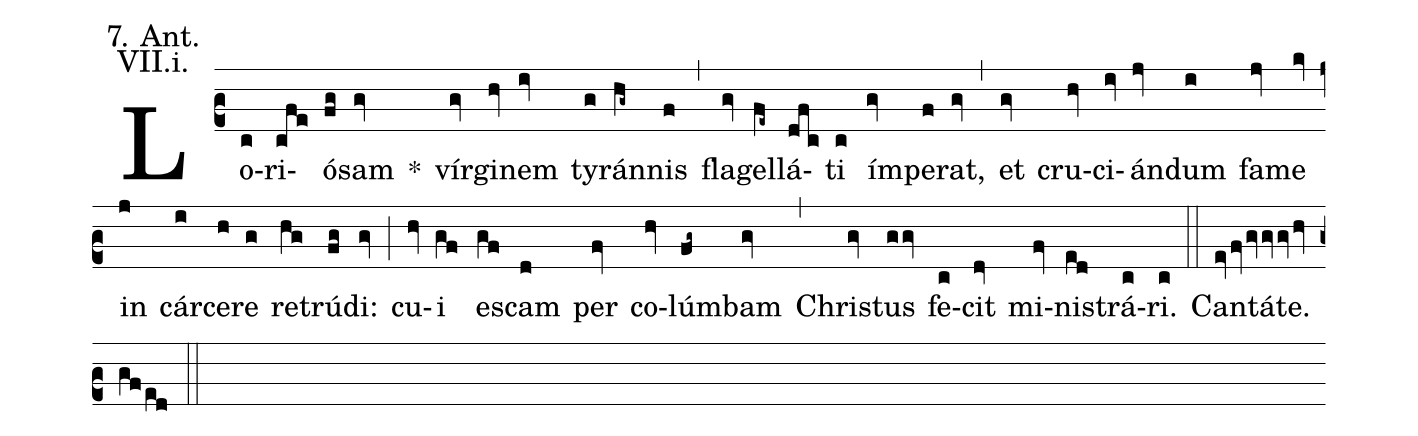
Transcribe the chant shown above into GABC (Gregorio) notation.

annotation: 7. Ant.;
annotation: VII.i.;
%%
(c2)
Lo(c)ri(cfe)ó(fg)sam(gv) *() vír(gv)gi(hv)nem(iv) ty(g)rán(hg~)nis(f) (,)
fla(gv)gel(fe~)lá(dfc)ti(c) ím(gv)pe(f)rat,(gv) (,)
et(gv) cru(hv)ci(iv)án(jv)dum(i) fa(jv)me(kv) in(j) cár(i)ce(h)re(g) re(hg)trú(fg)di:(gv) (;)
cu(hv)i(gf) es(gf)cam(d) per(fv) co(hv)lúm(fg~)bam(gv) (,)
Chris(gv)tus(ggv) fe(c)cit(dv) mi(fv)nis(ed)trá(c)ri.(c) (::)

Cantáte.(evfvgvgvgvhvgfed) (::)
